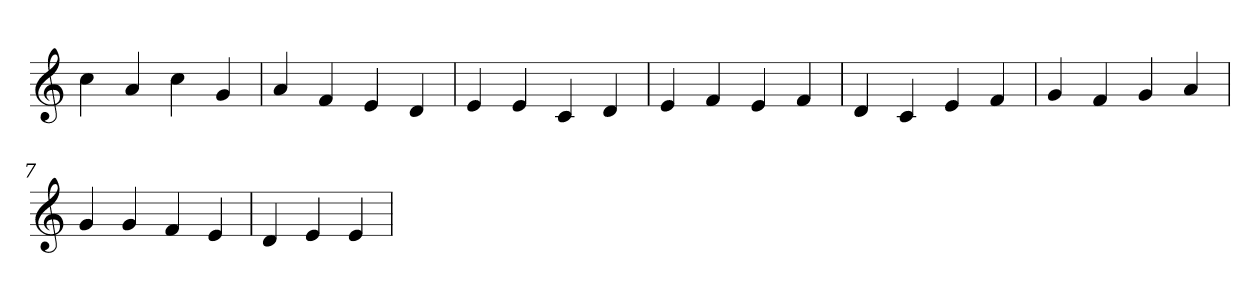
**kern
*part1
*staff1
*clefG2
=1
4cc
4a
4cc
4g
=2
4a
4f
4e
4d
=3
4e
4e
4c
4d
=4
4e
4f
4e
4f
=5
4d
4c
4e
4f
=6
4g
4f
4g
4a
=7
4g
4g
4f
4e
=8
4d
4e
4e
=
*-
